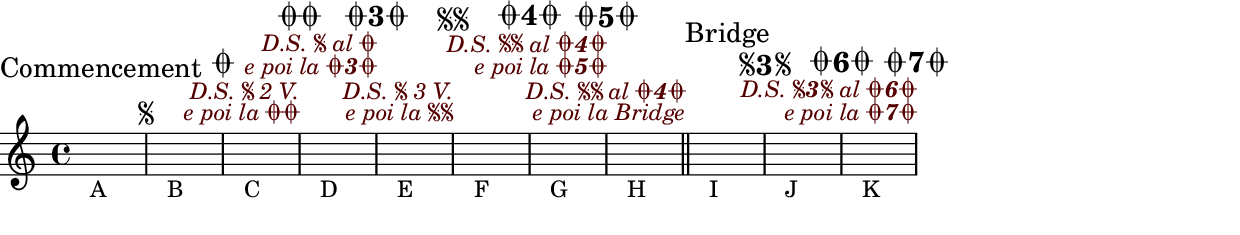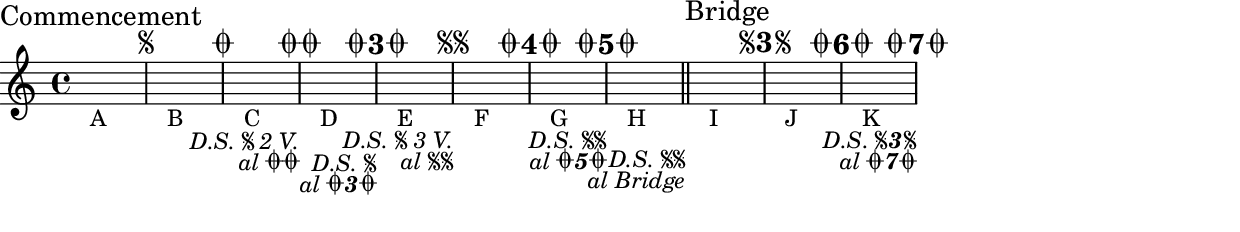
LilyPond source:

%% Generated by lilypond-book
%% Options: [exampleindent=10.16\mm,indent=0\mm,line-width=160\mm]
\include "lilypond-book-preamble.ly"


% ****************************************************************
% Start cut-&-pastable-section
% ****************************************************************

#(ly:set-option 'eps-box-padding 3.000000)



\paper {
  indent = 0\mm
  line-width = 160\mm
  % offset the left padding, also add 1mm as lilypond creates cropped
  % images with a little space on the right
  line-width = #(- line-width (* mm  3.000000) (* mm 1))
}

\layout {
  
}




% ****************************************************************
% ly snippet:
% ****************************************************************
\sourcefilename "/lilypond-2.23.82/input/regression/repeat-ds-torture.ly"
\sourcefileline 0
\version "2.23.6"

#(ly:set-option 'warning-as-error #t)

\header {
  texidoc="This tests mark formatting and placement for three
sequential @code{\\repeat segno} sections, each with three alternative
endings, with some used for multiple volte."
}

\layout {
  ragged-right = ##t
}

piece = \new Voice \fixed c' {
  \sectionLabel "Commencement"
  s1_"A"
  \repeat segno 7 {
    s1_"B"
    \alternative {
      \volta 1,2 s1_"C"
      \volta 3 s1_"D"
      \volta 5,7,6,4 s1_"E"
    }
  }
  \repeat segno 3 {
    s1_"F"
    \alternative {
      s1_"G"
      s1_"H"
      %% There is no mark conflict here because the coda mark is
      %% suppressed for any alternative with zero duration.
      << \section \sectionLabel "Bridge" s4*0 >>
    }
  }
  s1_"I"
  \repeat segno 3 {
    s1_"J"
    \alternative {
      s1_"K"
      s1_"L"
      <>
    }
  }
  \section \sectionLabel "Fade-out" s1_"M"
  \fine
}

\new Score \with {
  \override JumpScript.direction = #UP % make a mess (spatially)
  \override JumpScript.color = "#500" % improve reviewability
} {
  \new Staff \with { instrumentName = "default" } \piece
}

\new Score \with {
  dalSegnoTextFormatter = #format-dal-segno-text-brief
} {
  \new Staff \with { instrumentName = "brief" } \piece
}



% ****************************************************************
% end ly snippet
% ****************************************************************
